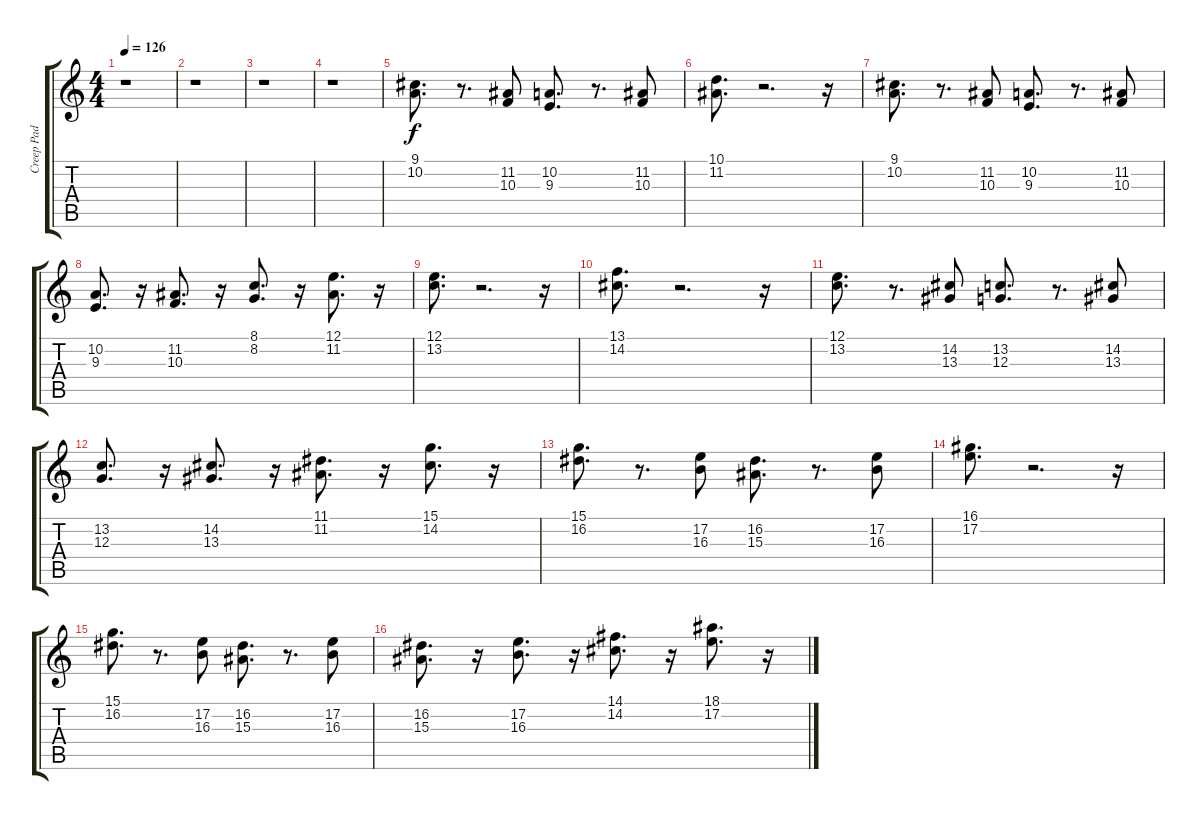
\track ("Creep Pad" "Creep Pad") {instrument pad4choir}
\staff {score tabs}
\tuning (E4 B3 G3 D3 A2 E2) {hide}
\ts (4 4)
\tempo 126
\clef g2
\ks c
r.1{dy f} |
r.1 |
r.1 |
r.1 |
(9.1 10.2).8{d volume 12} r.8{d} (11.2 10.3).8 (10.2 9.3).8{d} r.8{d} (11.2 10.3).8 |
(10.1 11.2).8{d} r.2{d} r.16 |
(9.1 10.2).8{d} r.8{d} (11.2 10.3).8 (10.2 9.3).8{d} r.8{d} (11.2 10.3).8 |
(10.2 9.3).8{d} r.16 (11.2 10.3).8{d} r.16 (8.1 8.2).8{d} r.16 (12.1 11.2).8{d} r.16 |
(12.1 13.2).8{d volume 12} r.2{d} r.16 |
(13.1 14.2).8{d} r.2{d} r.16 |
(12.1 13.2).8{d} r.8{d} (14.2 13.3).8 (13.2 12.3).8{d} r.8{d} (14.2 13.3).8 |
(13.2 12.3).8{d} r.16 (14.2 13.3).8{d} r.16 (11.1 11.2).8{d} r.16 (15.1 14.2).8{d} r.16 |
(15.1 16.2).8{d volume 12} r.8{d} (17.2 16.3).8 (16.2 15.3).8{d} r.8{d} (17.2 16.3).8 |
(16.1 17.2).8{d} r.2{d} r.16 |
(15.1 16.2).8{d} r.8{d} (17.2 16.3).8 (16.2 15.3).8{d} r.8{d} (17.2 16.3).8 |
(16.2 15.3).8{d} r.16 (17.2 16.3).8{d} r.16 (14.1 14.2).8{d} r.16 (18.1 17.2).8{d} r.16
